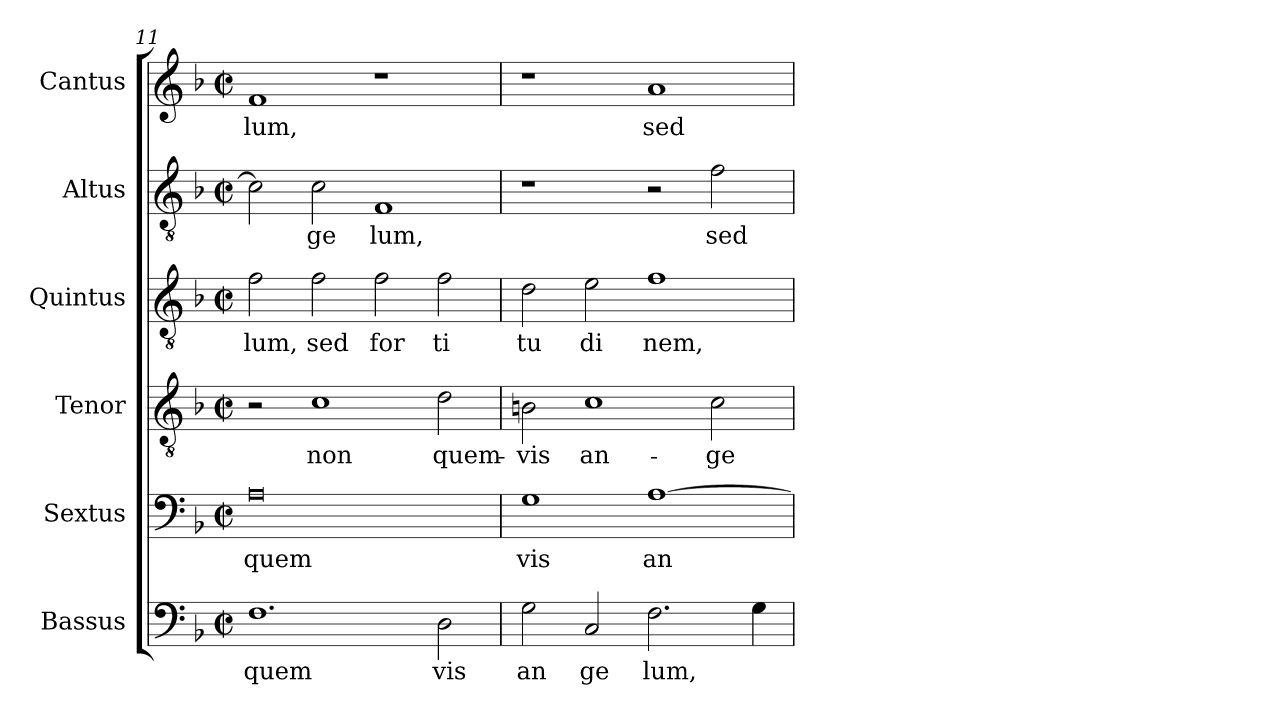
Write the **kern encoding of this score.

**kern	**text	**kern	**text	**kern	**text	**kern	**text	**kern	**text	**kern	**text
*part6	*part6	*part5	*part5	*part4	*part4	*part3	*part3	*part2	*part2	*part1	*part1
*staff6	*staff6	*staff5	*staff5	*staff4	*staff4	*staff3	*staff3	*staff2	*staff2	*staff1	*staff1
*I"Bassus	*	*I"Sextus	*	*I"Tenor	*	*I"Quintus	*	*I"Altus	*	*I"Cantus	*
*clefF4	*	*clefF4	*	*clefGv2	*	*clefGv2	*	*clefGv2	*	*clefG2	*
*k[b-]	*	*k[b-]	*	*k[b-]	*	*k[b-]	*	*k[b-]	*	*k[b-]	*
*F:	*	*F:	*	*F:	*	*F:	*	*F:	*	*F:	*
*M2/2	*	*M2/2	*	*M2/2	*	*M2/2	*	*M2/2	*	*M2/2	*
*met(c|)	*	*met(c|)	*	*met(c|)	*	*met(c|)	*	*met(c|)	*	*met(c|)	*
=11	=11	=11	=11	=11	=11	=11	=11	=11	=11	=11	=11
!	!LO:LY:b:cj	!	!LO:LY:b:cj	!	!	!	!LO:LY:b:cj	!	!	!	!LO:LY:b:cj
1.F	quem	0A	quem	2r	.	2f\	lum,	2c\]	.	1f	lum,
!	!	!	!	!	!LO:LY:b:cj	!	!LO:LY:b:cj	!	!LO:LY:b:cj	!	!
.	.	.	.	1c	non	2f\	sed	2c\	ge	.	.
!	!	!	!	!	!	!	!LO:LY:b:cj	!	!LO:LY:b:cj	!	!
.	.	.	.	.	.	2f\	for	1F	lum,	1r	.
!	!LO:LY:b:cj	!	!	!	!LO:LY:b:cj	!	!LO:LY:b:cj	!	!	!	!
2D\	vis	.	.	2d\	quem-	2f\	ti	.	.	.	.
=12	=12	=12	=12	=12	=12	=12	=12	=12	=12	=12	=12
!	!LO:LY:b:cj	!	!LO:LY:b:cj	!	!LO:LY:b:cj	!	!LO:LY:b:cj	!	!	!	!
2G\	an	1G	vis	2Bn\	-vis	2d\	tu	1r	.	1r	.
!	!LO:LY:b:cj	!	!	!	!LO:LY:b:cj	!	!LO:LY:b:cj	!	!	!	!
2C/	ge	.	.	1c	an-	2e\	di	.	.	.	.
!	!LO:LY:b	!	!LO:LY:b:cj	!	!	!	!LO:LY:b:cj	!	!	!	!LO:LY:b:cj
2.F\	lum,	[>1A	an	.	.	1f	nem,	2r	.	1a	sed
!	!	!	!	!	!LO:LY:b:cj	!	!	!	!LO:LY:b:cj	!	!
.	.	.	.	2c\	-ge-	.	.	2f\	sed	.	.
4G\	.	.	.	.	.	.	.	.	.	.	.
=	=	=	=	=	=	=	=	=	=	=	=
*-	*-	*-	*-	*-	*-	*-	*-	*-	*-	*-	*-
